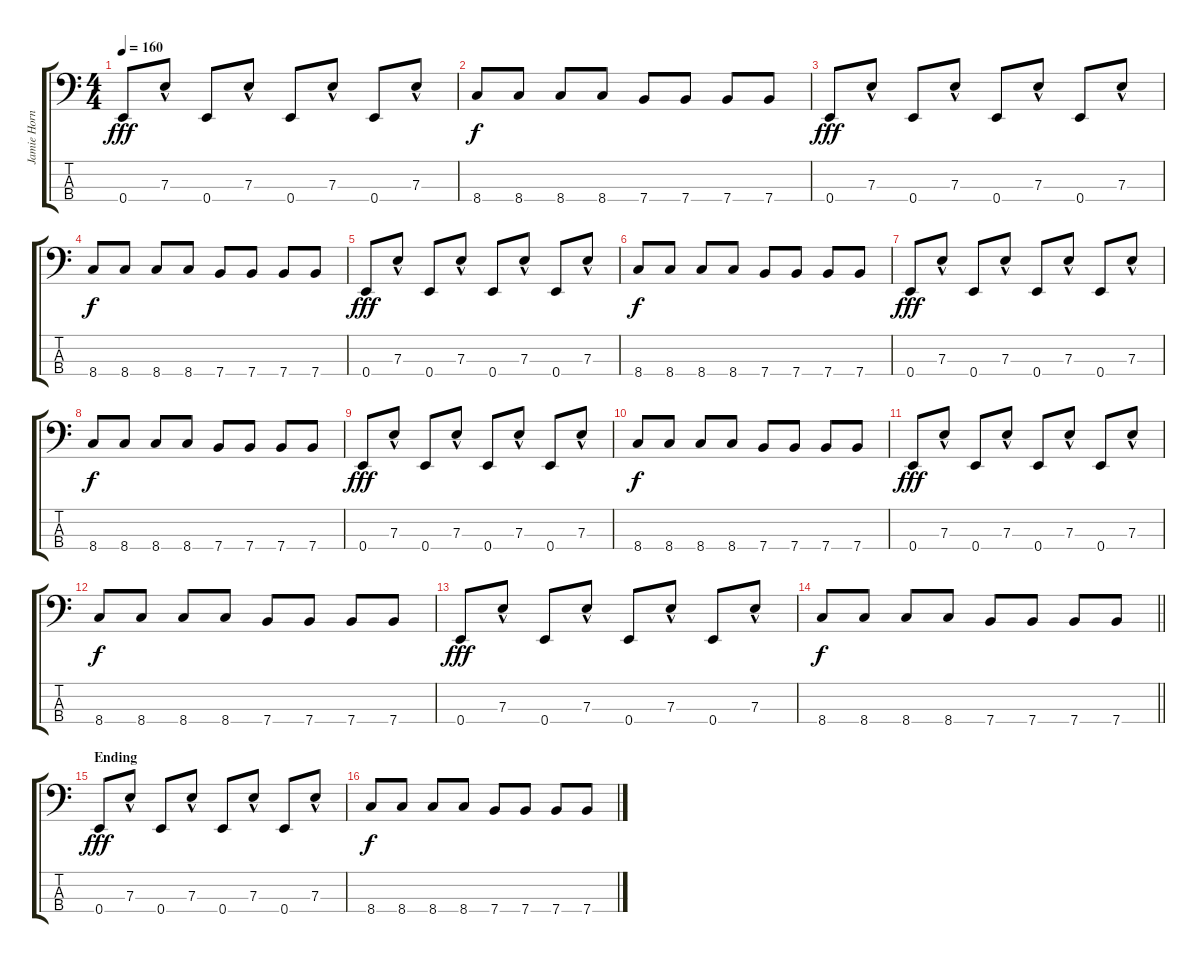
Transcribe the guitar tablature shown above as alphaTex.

\track ("Jamie Hornsmith - Bass" "Jamie Horn") {instrument electricbassfinger}
\staff {score tabs}
\tuning (G2 D2 A1 E1) {hide}
\ts (4 4)
\tempo 160
\clef f4
\ks c
0.4.8{dy fff} 7.3{hac}.8 0.4.8 7.3{hac}.8 0.4.8 7.3{hac}.8 0.4.8 7.3{hac}.8 |
8.4.8{dy f} 8.4.8 8.4.8 8.4.8 7.4.8 7.4.8 7.4.8 7.4.8 |
0.4.8{dy fff} 7.3{hac}.8 0.4.8 7.3{hac}.8 0.4.8 7.3{hac}.8 0.4.8 7.3{hac}.8 |
8.4.8{dy f} 8.4.8 8.4.8 8.4.8 7.4.8 7.4.8 7.4.8 7.4.8 |
0.4.8{dy fff} 7.3{hac}.8 0.4.8 7.3{hac}.8 0.4.8 7.3{hac}.8 0.4.8 7.3{hac}.8 |
8.4.8{dy f} 8.4.8 8.4.8 8.4.8 7.4.8 7.4.8 7.4.8 7.4.8 |
0.4.8{dy fff} 7.3{hac}.8 0.4.8 7.3{hac}.8 0.4.8 7.3{hac}.8 0.4.8 7.3{hac}.8 |
8.4.8{dy f} 8.4.8 8.4.8 8.4.8 7.4.8 7.4.8 7.4.8 7.4.8 |
0.4.8{dy fff} 7.3{hac}.8 0.4.8 7.3{hac}.8 0.4.8 7.3{hac}.8 0.4.8 7.3{hac}.8 |
8.4.8{dy f} 8.4.8 8.4.8 8.4.8 7.4.8 7.4.8 7.4.8 7.4.8 |
0.4.8{dy fff} 7.3{hac}.8 0.4.8 7.3{hac}.8 0.4.8 7.3{hac}.8 0.4.8 7.3{hac}.8 |
8.4.8{dy f} 8.4.8 8.4.8 8.4.8 7.4.8 7.4.8 7.4.8 7.4.8 |
0.4.8{dy fff} 7.3{hac}.8 0.4.8 7.3{hac}.8 0.4.8 7.3{hac}.8 0.4.8 7.3{hac}.8 |
\barLineRight lightlight
8.4.8{dy f} 8.4.8 8.4.8 8.4.8 7.4.8 7.4.8 7.4.8 7.4.8 |
\section ("" "Ending")
0.4.8{dy fff} 7.3{hac}.8 0.4.8 7.3{hac}.8 0.4.8 7.3{hac}.8 0.4.8 7.3{hac}.8 |
8.4.8{dy f} 8.4.8 8.4.8 8.4.8 7.4.8 7.4.8 7.4.8 7.4.8
